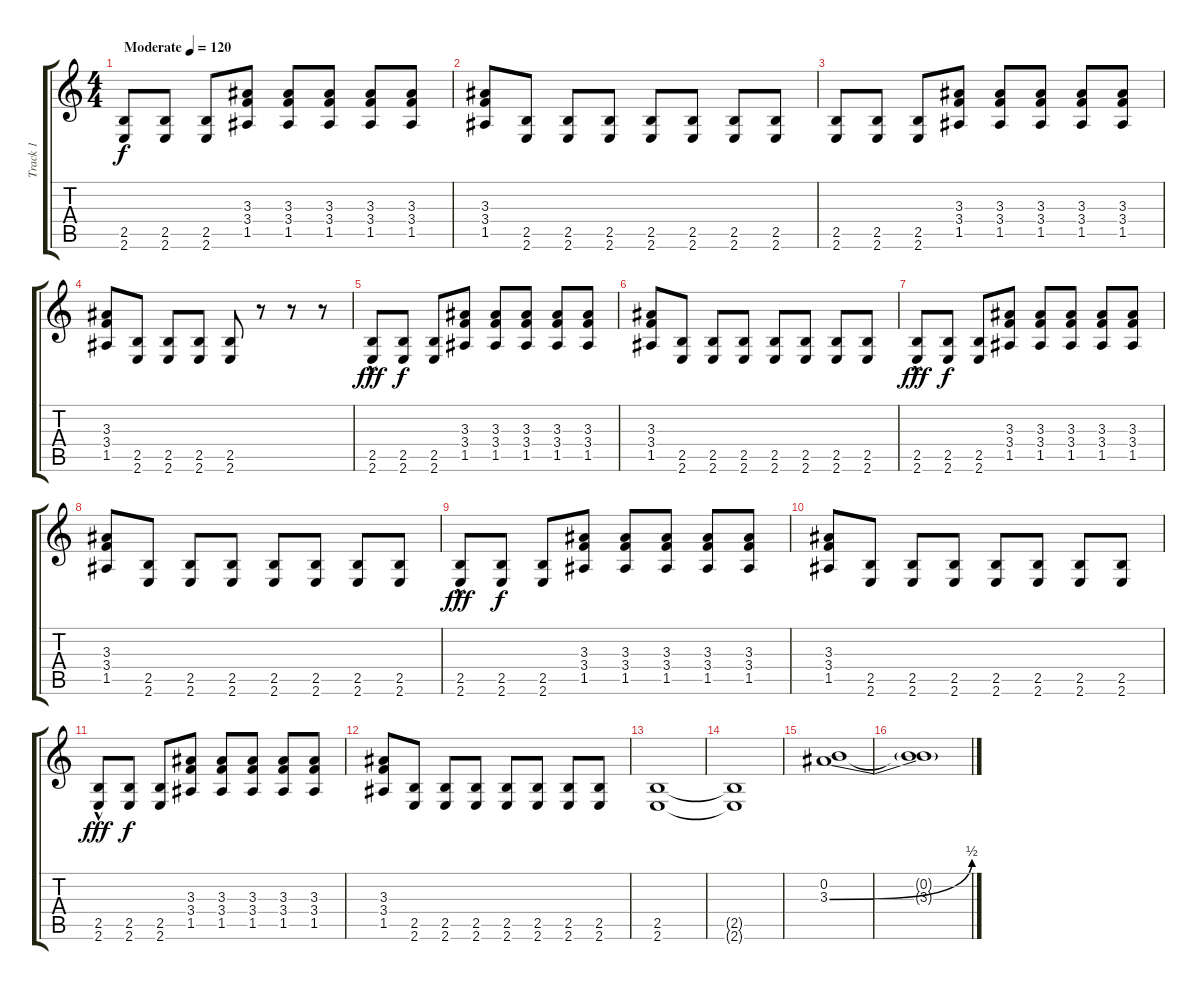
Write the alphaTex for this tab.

\track ("Track 1" "Track 1") {instrument distortionguitar}
\staff {score tabs}
\tuning (E4 B3 G3 D3 A2 D2) {hide}
\ts (4 4)
\tempo (120 "Moderate")
\clef g2
\ks c
(2.5 2.6).8{dy f instrument distortionguitar} (2.5 2.6).8 (2.5 2.6).8 (3.3 3.4 1.5).8 (3.3 3.4 1.5).8 (3.3 3.4 1.5).8 (3.3 3.4 1.5).8 (3.3 3.4 1.5).8 |
(3.3 3.4 1.5).8 (2.5 2.6).8 (2.5 2.6).8 (2.5 2.6).8 (2.5 2.6).8 (2.5 2.6).8 (2.5 2.6).8 (2.5 2.6).8 |
(2.5 2.6).8 (2.5 2.6).8 (2.5 2.6).8 (3.3 3.4 1.5).8 (3.3 3.4 1.5).8 (3.3 3.4 1.5).8 (3.3 3.4 1.5).8 (3.3 3.4 1.5).8 |
(3.3 3.4 1.5).8 (2.5 2.6).8 (2.5 2.6).8 (2.5 2.6).8 (2.5 2.6).8 r.8 r.8 r.8 |
(2.5{hac} 2.6{hac}).8{dy fff} (2.5 2.6).8{dy f} (2.5 2.6).8 (3.3 3.4 1.5).8 (3.3 3.4 1.5).8 (3.3 3.4 1.5).8 (3.3 3.4 1.5).8 (3.3 3.4 1.5).8 |
(3.3 3.4 1.5).8 (2.5 2.6).8 (2.5 2.6).8 (2.5 2.6).8 (2.5 2.6).8 (2.5 2.6).8 (2.5 2.6).8 (2.5 2.6).8 |
(2.5{hac} 2.6{hac}).8{dy fff} (2.5 2.6).8{dy f} (2.5 2.6).8 (3.3 3.4 1.5).8 (3.3 3.4 1.5).8 (3.3 3.4 1.5).8 (3.3 3.4 1.5).8 (3.3 3.4 1.5).8 |
(3.3 3.4 1.5).8 (2.5 2.6).8 (2.5 2.6).8 (2.5 2.6).8 (2.5 2.6).8 (2.5 2.6).8 (2.5 2.6).8 (2.5 2.6).8 |
(2.5{hac} 2.6{hac}).8{dy fff} (2.5 2.6).8{dy f} (2.5 2.6).8 (3.3 3.4 1.5).8 (3.3 3.4 1.5).8 (3.3 3.4 1.5).8 (3.3 3.4 1.5).8 (3.3 3.4 1.5).8 |
(3.3 3.4 1.5).8 (2.5 2.6).8 (2.5 2.6).8 (2.5 2.6).8 (2.5 2.6).8 (2.5 2.6).8 (2.5 2.6).8 (2.5 2.6).8 |
(2.5{hac} 2.6{hac}).8{dy fff} (2.5 2.6).8{dy f} (2.5 2.6).8 (3.3 3.4 1.5).8 (3.3 3.4 1.5).8 (3.3 3.4 1.5).8 (3.3 3.4 1.5).8 (3.3 3.4 1.5).8 |
(3.3 3.4 1.5).8 (2.5 2.6).8 (2.5 2.6).8 (2.5 2.6).8 (2.5 2.6).8 (2.5 2.6).8 (2.5 2.6).8 (2.5 2.6).8 |
(2.5 2.6).1 |
(2.5{t} 2.6{t}).1 |
(0.2 3.3{be (bend 0 0 60 2)}).1 |
(0.2{t} 3.3{t}).1
